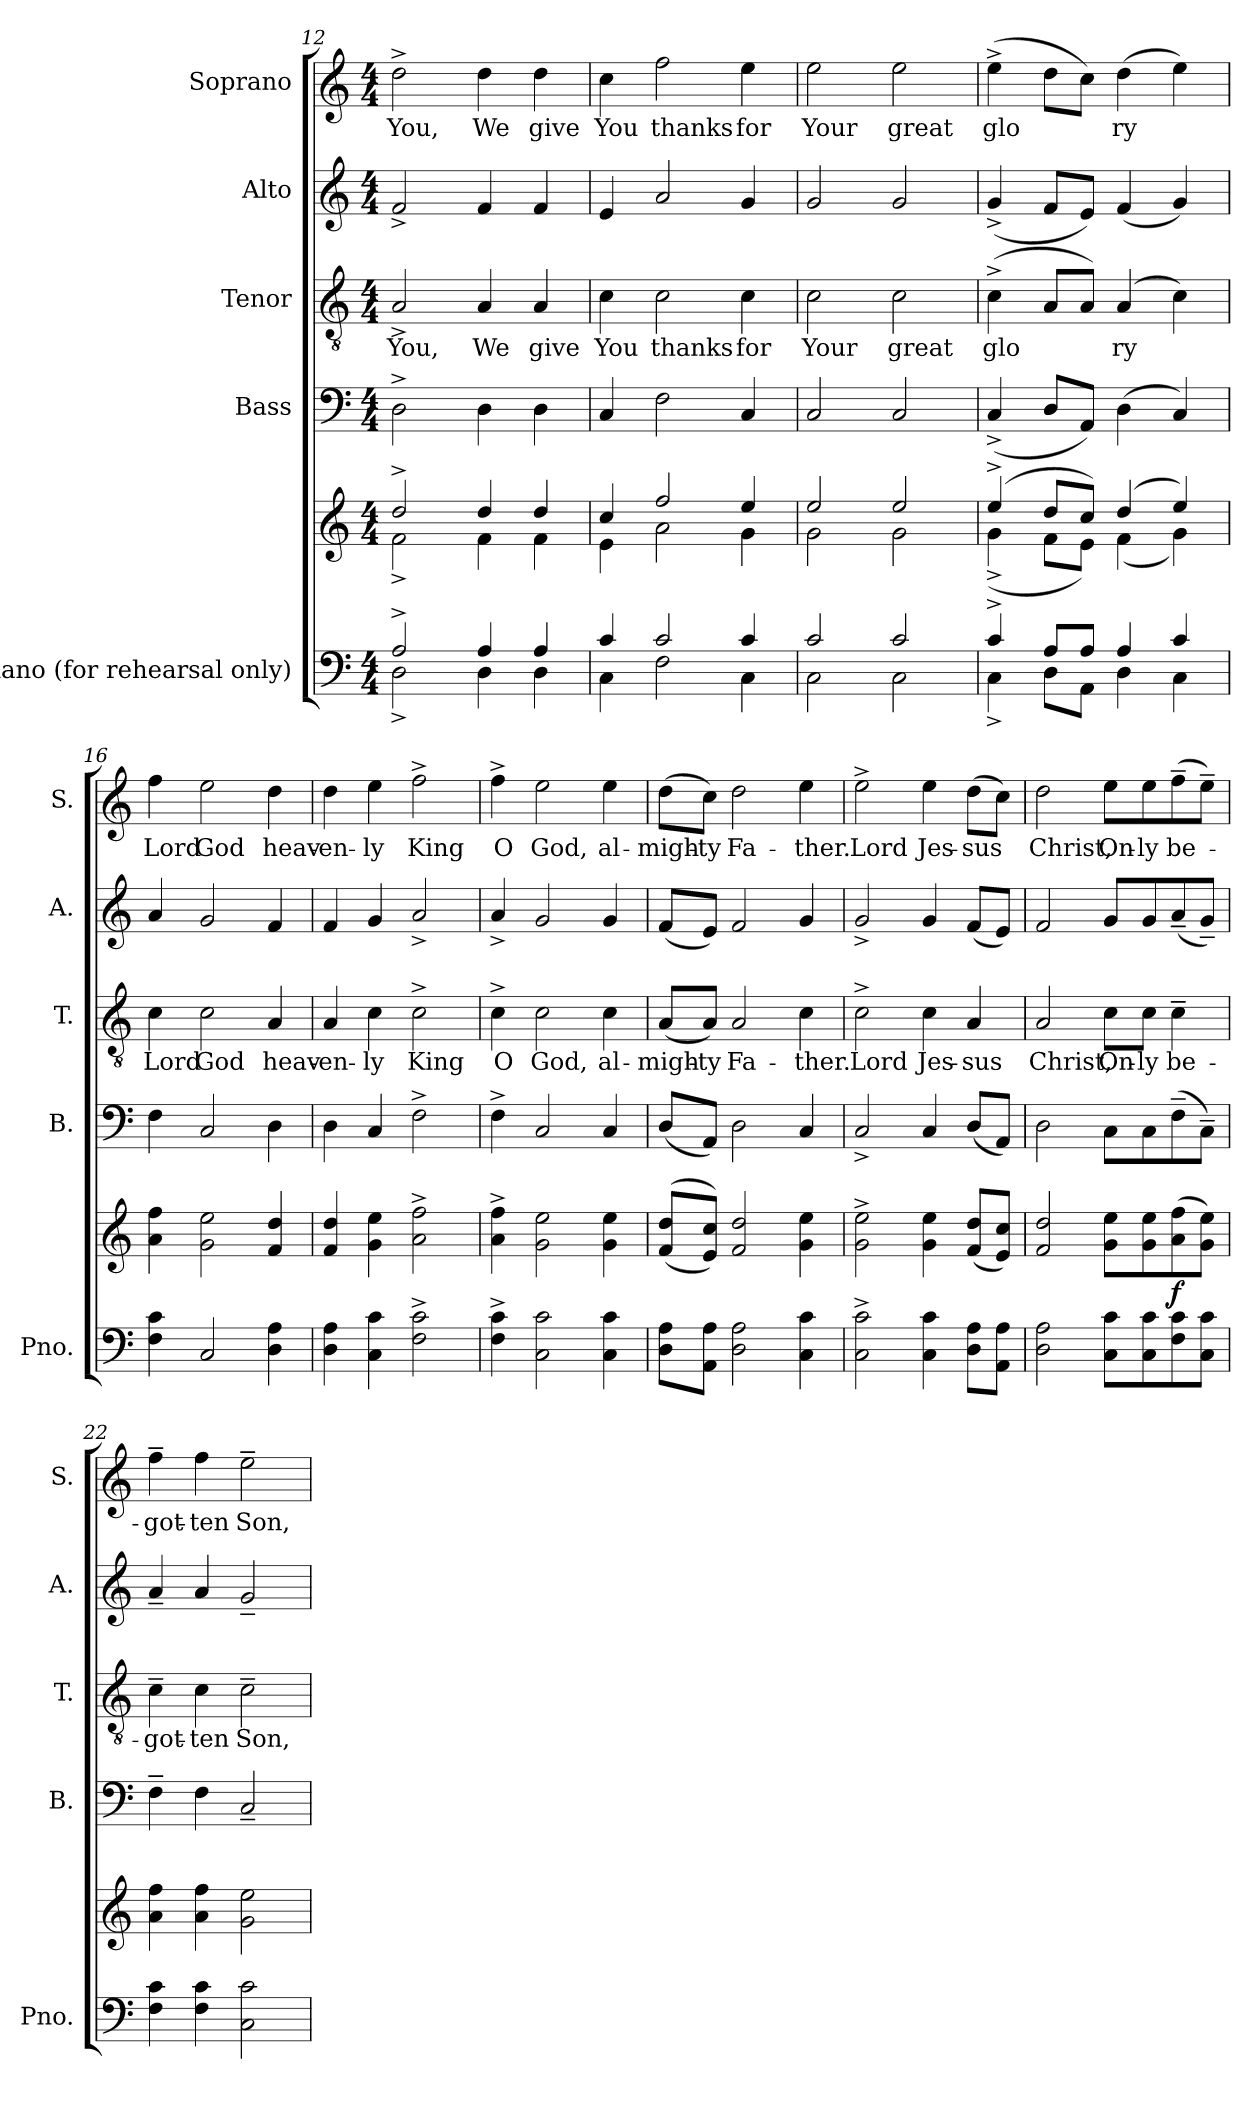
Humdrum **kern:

**kern	**kern	**dynam	**kern	**kern	**text	**kern	**kern	**text
*part5	*part5	*part5	*part4	*part3	*part3	*part2	*part1	*part1
*staff6	*staff5	*staff5/6	*staff4	*staff3	*staff3	*staff2	*staff1	*staff1
*I"Piano (for  rehearsal  only)	*	*	*I"Bass	*I"Tenor	*	*I"Alto	*I"Soprano	*
*I'Pno.	*	*	*I'B.	*I'T.	*	*I'A.	*I'S.	*
*clefF4	*clefG2	*	*clefF4	*clefGv2	*	*clefG2	*clefG2	*
*k[]	*k[]	*	*k[]	*k[]	*	*k[]	*k[]	*
*M4/4	*M4/4	*	*M4/4	*M4/4	*	*M4/4	*M4/4	*
=12	=12	=12	=12	=12	=12	=12	=12	=12
*^	*^	*	*	*	*	*	*	*
!	!	!	!	!	!	!	!LO:LY:b	!	!	!LO:LY:b
2A^/	2D^\	2dd^/	2f^\	.	2D^\	2A^/	You,	2f^/	2dd^\	You,
!	!	!	!	!	!	!	!LO:LY:b	!	!	!LO:LY:b
4A/	4D\	4dd/	4f\	.	4D\	4A/	We	4f/	4dd\	We
!	!	!	!	!	!	!	!LO:LY:b	!	!	!LO:LY:b
4A/	4D\	4dd/	4f\	.	4D\	4A/	give	4f/	4dd\	give
=13	=13	=13	=13	=13	=13	=13	=13	=13	=13	=13
!	!	!	!	!	!	!	!LO:LY:b	!	!	!LO:LY:b
4c/	4C\	4cc/	4e\	.	4C/	4c\	You	4e/	4cc\	You
!	!	!	!	!	!	!	!LO:LY:b	!	!	!LO:LY:b
2c/	2F\	2ff/	2a\	.	2F\	2c\	thanks	2a/	2ff\	thanks
!	!	!	!	!	!	!	!LO:LY:b	!	!	!LO:LY:b
4c/	4C\	4ee/	4g\	.	4C/	4c\	for	4g/	4ee\	for
=14	=14	=14	=14	=14	=14	=14	=14	=14	=14	=14
!	!	!	!	!	!	!	!LO:LY:b	!	!	!LO:LY:b
2c/	2C\	2ee/	2g\	.	2C/	2c\	Your	2g/	2ee\	Your
!	!	!	!	!	!	!	!LO:LY:b	!	!	!LO:LY:b
2c/	2C\	2ee/	2g\	.	2C/	2c\	great	2g/	2ee\	great
!!LO:PB:g=z
=15	=15	=15	=15	=15	=15	=15	=15	=15	=15	=15
!	!	!	!	!	!	!	!LO:LY:b	!	!	!LO:LY:b
4c^/	4C^\	(>4ee^/	(<4g^\	.	(<4C^/	(>4c^\	glo	(<4g^/	(>4ee^\	glo
8A/L	8D\L	8dd/L	8f\L	.	8D/L	8A/L	.	8f/L	8dd\L	.
8A/J	8AA\J	8cc/J)	8e\J)	.	8AA/J)	8A/J)	.	8e/J)	8cc\J)	.
!	!	!	!	!	!	!	!LO:LY:b	!	!	!LO:LY:b
4A/	4D\	(>4dd/	(<4f\	.	(>4D\	(>4A/	ry	(<4f/	(>4dd\	ry
4c/	4C\	4ee/)	4g\)	.	4C/)	4c\)	.	4g/)	4ee\)	.
=16	=16	=16	=16	=16	=16	=16	=16	=16	=16	=16
!	!	!	!	!	!	!	!LO:LY:b	!	!	!LO:LY:b
*v	*v	*	*	*	*	*	*	*	*	*
*	*v	*v	*	*	*	*	*	*	*
4F\ 4c\	4a\ 4ff\	.	4F\	4c\	-Lord	4a/	4ff\	-Lord
!	!	!	!	!	!LO:LY:b	!	!	!LO:LY:b
2C/	2g\ 2ee\	.	2C/	2c\	God	2g/	2ee\	God
!	!	!	!	!	!LO:LY:b	!	!	!LO:LY:b
4D\ 4A\	4f/ 4dd/	.	4D\	4A/	heav-	4f/	4dd\	heav-
=17	=17	=17	=17	=17	=17	=17	=17	=17
!	!	!	!	!	!LO:LY:b	!	!	!LO:LY:b
4D\ 4A\	4f/ 4dd/	.	4D\	4A/	en-	4f/	4dd\	en-
!	!	!	!	!	!LO:LY:b	!	!	!LO:LY:b
4C\ 4c\	4g\ 4ee\	.	4C/	4c\	-ly	4g/	4ee\	-ly
!	!	!	!	!	!LO:LY:b	!	!	!LO:LY:b
2F\^ 2c\^	2a\^ 2ff\^	.	2F^\	2c^\	King	2a^/	2ff^\	King
=18	=18	=18	=18	=18	=18	=18	=18	=18
!	!	!	!	!	!LO:LY:b	!	!	!LO:LY:b
4F\^ 4c\^	4a\^ 4ff\^	.	4F^\	4c^\	O	4a^/	4ff^\	O
!	!	!	!	!	!LO:LY:b	!	!	!LO:LY:b
2C\ 2c\	2g\ 2ee\	.	2C/	2c\	God,	2g/	2ee\	God,
!	!	!	!	!	!LO:LY:b	!	!	!LO:LY:b
4C\ 4c\	4g\ 4ee\	.	4C/	4c\	al-	4g/	4ee\	al-
=19	=19	=19	=19	=19	=19	=19	=19	=19
!	!	!	!	!	!LO:LY:b	!	!	!LO:LY:b
8D\ 8A\L	(<(>8f/ 8dd/L	.	(<8D/L	(<8A/L	-migh-	(<8f/L	(>8dd\L	-migh-
!	!	!	!	!	!LO:LY:b	!	!	!LO:LY:b
8AA\ 8A\J	8e/ 8cc/J))	.	8AA/J)	8A/J)	-ty	8e/J)	8cc\J)	-ty
!	!	!	!	!	!LO:LY:b	!	!	!LO:LY:b
2D\ 2A\	2f/ 2dd/	.	2D\	2A/	Fa-	2f/	2dd\	Fa-
!	!	!	!	!	!LO:LY:b	!	!	!LO:LY:b
4C\ 4c\	4g\ 4ee\	.	4C/	4c\	ther.	4g/	4ee\	ther.
=20	=20	=20	=20	=20	=20	=20	=20	=20
!	!	!	!	!	!LO:LY:b	!	!	!LO:LY:b
2C\^ 2c\^	2g\^ 2ee\^	.	2C^/	2c^\	Lord	2g^/	2ee^\	Lord
!	!	!	!	!	!LO:LY:b	!	!	!LO:LY:b
4C\ 4c\	4g\ 4ee\	.	4C/	4c\	-Jes-	4g/	4ee\	-Jes-
!	!	!	!	!	!LO:LY:b	!	!	!LO:LY:b
8D\ 8A\L	(<8f/ 8dd/L	.	(<8D/L	4A/	-sus	(<8f/L	(>8dd\L	-sus
8AA\ 8A\J	8e/ 8cc/J)	.	8AA/J)	.	.	8e/J)	8cc\J)	.
!!LO:LB:g=z
=21	=21	=21	=21	=21	=21	=21	=21	=21
!	!	!	!	!	!LO:LY:b	!	!	!LO:LY:b
2D\ 2A\	2f/ 2dd/	.	2D\	2A/	Christ,	2f/	2dd\	Christ,
!	!	!	!	!	!LO:LY:b	!	!	!LO:LY:b
8C\ 8c\L	8g\ 8ee\L	.	8C\L	8c\L	-On-	8g/L	8ee\L	-On-
!	!	!	!	!	!LO:LY:b	!	!	!LO:LY:b
8C\ 8c\	8g\ 8ee\	.	8C\	8c\J	-ly	8g/	8ee\	-ly
!	!	!LO:DY:a=2	!	!	!LO:LY:b	!	!	!LO:LY:b
8F\ 8c\	(>8a\ 8ff\	f	(>8F~\	4c~\	be-	(<8a~/	(>8ff~\	be-
8C\ 8c\J	8g\ 8ee\J)	.	8C~\J)	.	.	8g~/J)	8ee~\J)	.
=22	=22	=22	=22	=22	=22	=22	=22	=22
!	!	!	!	!	!LO:LY:b	!	!	!LO:LY:b
4F\ 4c\	4a\ 4ff\	.	4F~\	4c~\	-got-	4a~/	4ff~\	-got-
!	!	!	!	!	!LO:LY:b	!	!	!LO:LY:b
4F\ 4c\	4a\ 4ff\	.	4F\	4c\	-ten	4a/	4ff\	-ten
!	!	!	!	!	!LO:LY:b	!	!	!LO:LY:b
2C\ 2c\	2g\ 2ee\	.	2C~/	2c~\	Son,	2g~/	2ee~\	Son,
=	=	=	=	=	=	=	=	=
*-	*-	*-	*-	*-	*-	*-	*-	*-
